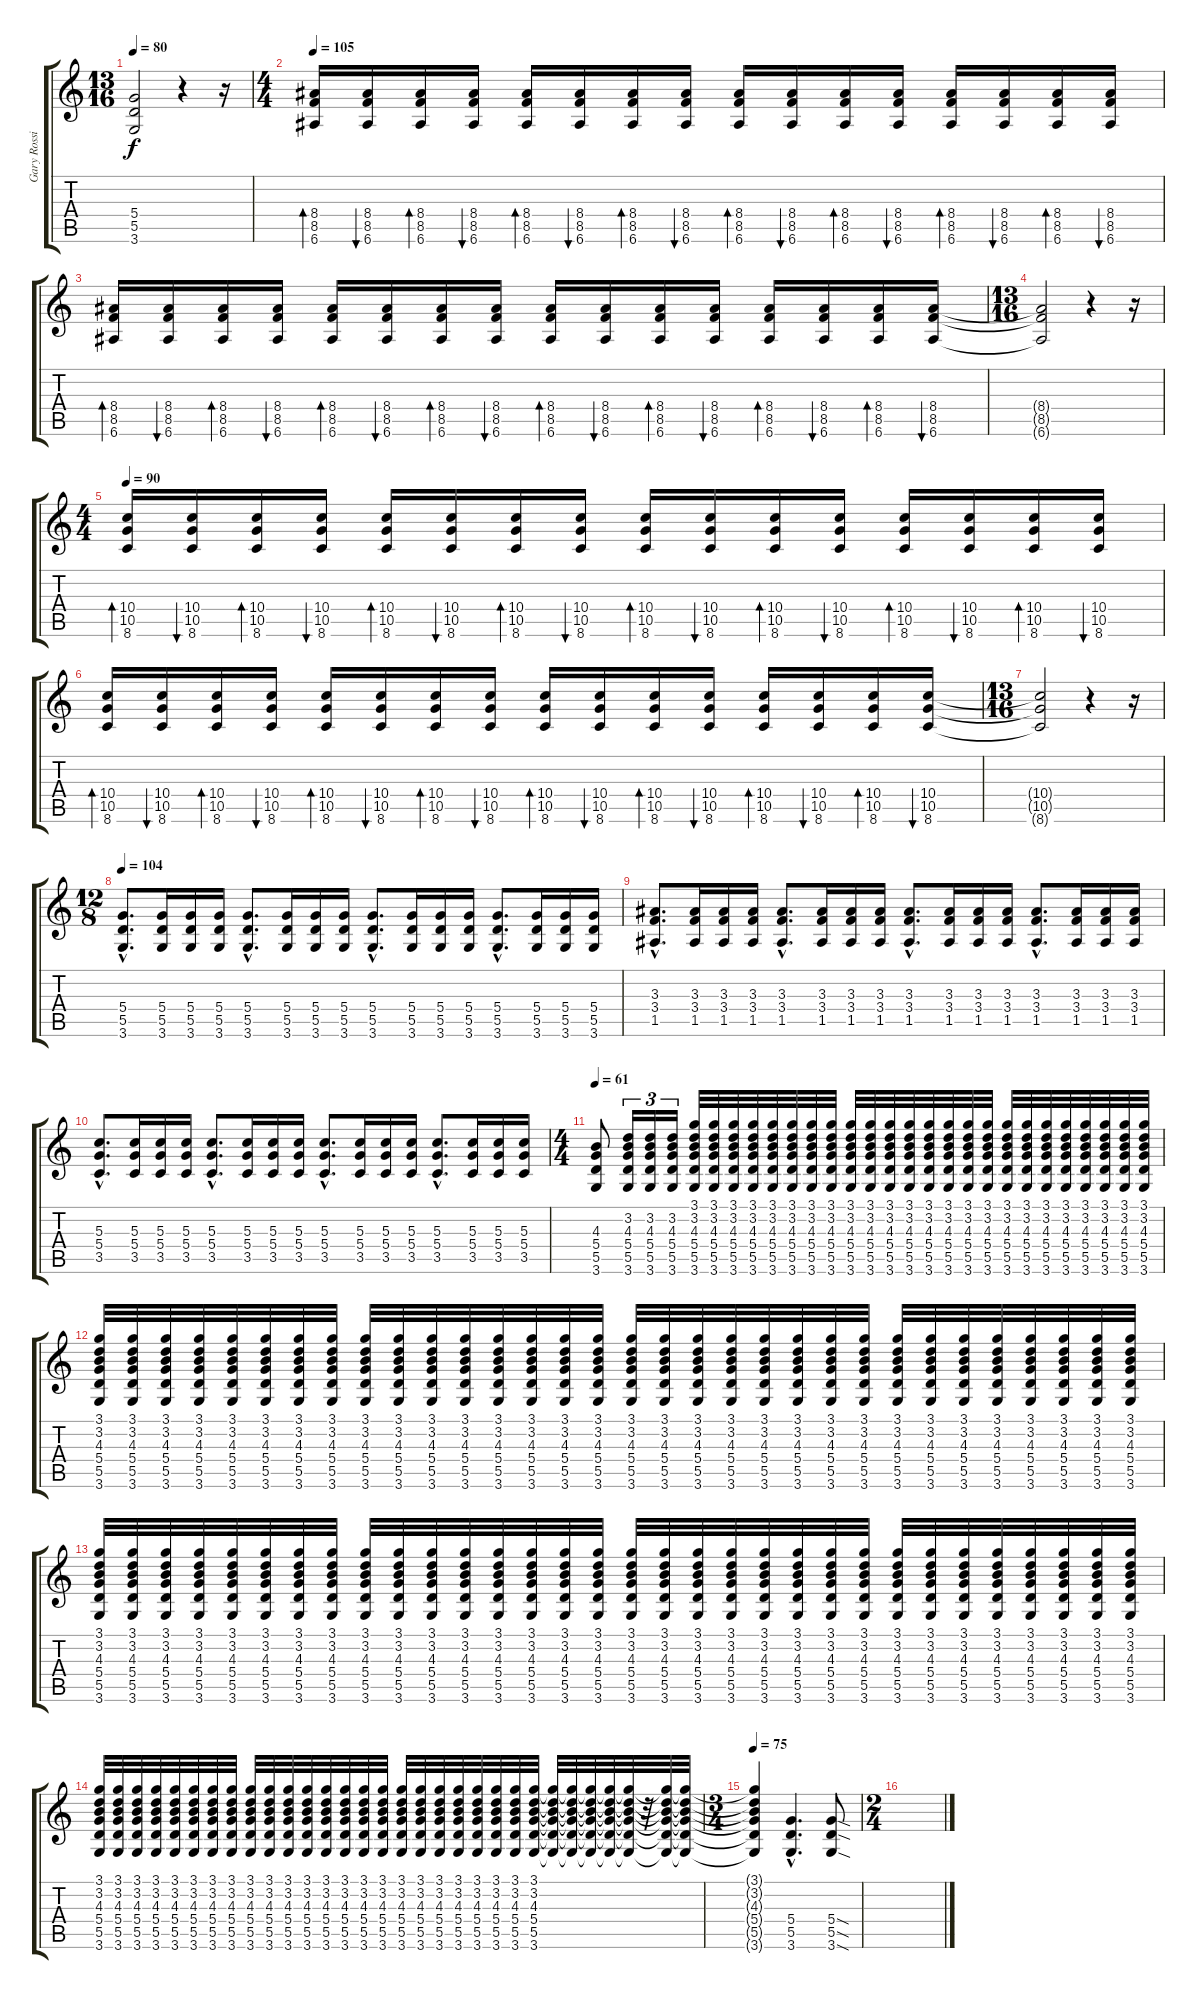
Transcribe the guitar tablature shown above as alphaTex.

\track ("Gary Rossington (Slide/Rythm Guitar)" "Gary Rossi") {instrument overdrivenguitar}
\staff {score tabs}
\tuning (E4 B3 G3 D3 A2 E2) {hide}
\ts (13 16)
\tempo 80
\clef g2
\ks c
(5.4{t} 5.5{t} 3.6{t}).2{dy f} r.4 r.16 |
\ts (4 4)
\tempo 105
(8.4 8.5 6.6).16{bd 120} (8.4 8.5 6.6).16{bu 120} (8.4 8.5 6.6).16{bd 120} (8.4 8.5 6.6).16{bu 120} (8.4 8.5 6.6).16{bd 120} (8.4 8.5 6.6).16{bu 120} (8.4 8.5 6.6).16{bd 120} (8.4 8.5 6.6).16{bu 120} (8.4 8.5 6.6).16{bd 120} (8.4 8.5 6.6).16{bu 120} (8.4 8.5 6.6).16{bd 120} (8.4 8.5 6.6).16{bu 120} (8.4 8.5 6.6).16{bd 120} (8.4 8.5 6.6).16{bu 120} (8.4 8.5 6.6).16{bd 120} (8.4 8.5 6.6).16{bu 120} |
(8.4 8.5 6.6).16{bd 120} (8.4 8.5 6.6).16{bu 120} (8.4 8.5 6.6).16{bd 120} (8.4 8.5 6.6).16{bu 120} (8.4 8.5 6.6).16{bd 120} (8.4 8.5 6.6).16{bu 120} (8.4 8.5 6.6).16{bd 120} (8.4 8.5 6.6).16{bu 120} (8.4 8.5 6.6).16{bd 120} (8.4 8.5 6.6).16{bu 120} (8.4 8.5 6.6).16{bd 120} (8.4 8.5 6.6).16{bu 120} (8.4 8.5 6.6).16{bd 120} (8.4 8.5 6.6).16{bu 120} (8.4 8.5 6.6).16{bd 120} (8.4 8.5 6.6).16{bu 120} |
\ts (13 16)
(8.4{t} 8.5{t} 6.6{t}).2 r.4 r.16 |
\ts (4 4)
\tempo 90
(10.4 10.5 8.6).16{bd 120} (10.4 10.5 8.6).16{bu 120} (10.4 10.5 8.6).16{bd 120} (10.4 10.5 8.6).16{bu 120} (10.4 10.5 8.6).16{bd 120} (10.4 10.5 8.6).16{bu 120} (10.4 10.5 8.6).16{bd 120} (10.4 10.5 8.6).16{bu 120} (10.4 10.5 8.6).16{bd 120} (10.4 10.5 8.6).16{bu 120} (10.4 10.5 8.6).16{bd 120} (10.4 10.5 8.6).16{bu 120} (10.4 10.5 8.6).16{bd 120} (10.4 10.5 8.6).16{bu 120} (10.4 10.5 8.6).16{bd 120} (10.4 10.5 8.6).16{bu 120} |
(10.4 10.5 8.6).16{bd 120} (10.4 10.5 8.6).16{bu 120} (10.4 10.5 8.6).16{bd 120} (10.4 10.5 8.6).16{bu 120} (10.4 10.5 8.6).16{bd 120} (10.4 10.5 8.6).16{bu 120} (10.4 10.5 8.6).16{bd 120} (10.4 10.5 8.6).16{bu 120} (10.4 10.5 8.6).16{bd 120} (10.4 10.5 8.6).16{bu 120} (10.4 10.5 8.6).16{bd 120} (10.4 10.5 8.6).16{bu 120} (10.4 10.5 8.6).16{bd 120} (10.4 10.5 8.6).16{bu 120} (10.4 10.5 8.6).16{bd 120} (10.4 10.5 8.6).16{bu 120} |
\ts (13 16)
(10.4{t} 10.5{t} 8.6{t}).2 r.4 r.16 |
\ts (12 8)
\tempo 104
(5.4{hac} 5.5{hac} 3.6{hac}).8{d} (5.4 5.5 3.6).16 (5.4 5.5 3.6).16 (5.4 5.5 3.6).16 (5.4{hac} 5.5{hac} 3.6{hac}).8{d} (5.4 5.5 3.6).16 (5.4 5.5 3.6).16 (5.4 5.5 3.6).16 (5.4{hac} 5.5{hac} 3.6{hac}).8{d} (5.4 5.5 3.6).16 (5.4 5.5 3.6).16 (5.4 5.5 3.6).16 (5.4{hac} 5.5{hac} 3.6{hac}).8{d} (5.4 5.5 3.6).16 (5.4 5.5 3.6).16 (5.4 5.5 3.6).16 |
(3.3{hac} 3.4{hac} 1.5{hac}).8{d} (3.3 3.4 1.5).16 (3.3 3.4 1.5).16 (3.3 3.4 1.5).16 (3.3{hac} 3.4{hac} 1.5{hac}).8{d} (3.3 3.4 1.5).16 (3.3 3.4 1.5).16 (3.3 3.4 1.5).16 (3.3{hac} 3.4{hac} 1.5{hac}).8{d} (3.3 3.4 1.5).16 (3.3 3.4 1.5).16 (3.3 3.4 1.5).16 (3.3{hac} 3.4{hac} 1.5{hac}).8{d} (3.3 3.4 1.5).16 (3.3 3.4 1.5).16 (3.3 3.4 1.5).16 |
(5.3{hac} 5.4{hac} 3.5{hac}).8{d} (5.3 5.4 3.5).16 (5.3 5.4 3.5).16 (5.3 5.4 3.5).16 (5.3{hac} 5.4{hac} 3.5{hac}).8{d} (5.3 5.4 3.5).16 (5.3 5.4 3.5).16 (5.3 5.4 3.5).16 (5.3{hac} 5.4{hac} 3.5{hac}).8{d} (5.3 5.4 3.5).16 (5.3 5.4 3.5).16 (5.3 5.4 3.5).16 (5.3{hac} 5.4{hac} 3.5{hac}).8{d} (5.3 5.4 3.5).16 (5.3 5.4 3.5).16 (5.3 5.4 3.5).16 |
\ts (4 4)
\tempo 61
(4.3 5.4 5.5 3.6).8 (3.2 4.3 5.4 5.5 3.6).16{tu (3 2)} (3.2 4.3 5.4 5.5 3.6).16{tu (3 2)} (3.2 4.3 5.4 5.5 3.6).16{tu (3 2)} (3.1 3.2 4.3 5.4 5.5 3.6).32 (3.1 3.2 4.3 5.4 5.5 3.6).32 (3.1 3.2 4.3 5.4 5.5 3.6).32 (3.1 3.2 4.3 5.4 5.5 3.6).32 (3.1 3.2 4.3 5.4 5.5 3.6).32 (3.1 3.2 4.3 5.4 5.5 3.6).32 (3.1 3.2 4.3 5.4 5.5 3.6).32 (3.1 3.2 4.3 5.4 5.5 3.6).32 (3.1 3.2 4.3 5.4 5.5 3.6).32 (3.1 3.2 4.3 5.4 5.5 3.6).32 (3.1 3.2 4.3 5.4 5.5 3.6).32 (3.1 3.2 4.3 5.4 5.5 3.6).32 (3.1 3.2 4.3 5.4 5.5 3.6).32 (3.1 3.2 4.3 5.4 5.5 3.6).32 (3.1 3.2 4.3 5.4 5.5 3.6).32 (3.1 3.2 4.3 5.4 5.5 3.6).32 (3.1 3.2 4.3 5.4 5.5 3.6).32 (3.1 3.2 4.3 5.4 5.5 3.6).32 (3.1 3.2 4.3 5.4 5.5 3.6).32 (3.1 3.2 4.3 5.4 5.5 3.6).32 (3.1 3.2 4.3 5.4 5.5 3.6).32 (3.1 3.2 4.3 5.4 5.5 3.6).32 (3.1 3.2 4.3 5.4 5.5 3.6).32 (3.1 3.2 4.3 5.4 5.5 3.6).32 |
(3.1 3.2 4.3 5.4 5.5 3.6).32 (3.1 3.2 4.3 5.4 5.5 3.6).32 (3.1 3.2 4.3 5.4 5.5 3.6).32 (3.1 3.2 4.3 5.4 5.5 3.6).32 (3.1 3.2 4.3 5.4 5.5 3.6).32 (3.1 3.2 4.3 5.4 5.5 3.6).32 (3.1 3.2 4.3 5.4 5.5 3.6).32 (3.1 3.2 4.3 5.4 5.5 3.6).32 (3.1 3.2 4.3 5.4 5.5 3.6).32 (3.1 3.2 4.3 5.4 5.5 3.6).32 (3.1 3.2 4.3 5.4 5.5 3.6).32 (3.1 3.2 4.3 5.4 5.5 3.6).32 (3.1 3.2 4.3 5.4 5.5 3.6).32 (3.1 3.2 4.3 5.4 5.5 3.6).32 (3.1 3.2 4.3 5.4 5.5 3.6).32 (3.1 3.2 4.3 5.4 5.5 3.6).32 (3.1 3.2 4.3 5.4 5.5 3.6).32 (3.1 3.2 4.3 5.4 5.5 3.6).32 (3.1 3.2 4.3 5.4 5.5 3.6).32 (3.1 3.2 4.3 5.4 5.5 3.6).32 (3.1 3.2 4.3 5.4 5.5 3.6).32 (3.1 3.2 4.3 5.4 5.5 3.6).32 (3.1 3.2 4.3 5.4 5.5 3.6).32 (3.1 3.2 4.3 5.4 5.5 3.6).32 (3.1 3.2 4.3 5.4 5.5 3.6).32 (3.1 3.2 4.3 5.4 5.5 3.6).32 (3.1 3.2 4.3 5.4 5.5 3.6).32 (3.1 3.2 4.3 5.4 5.5 3.6).32 (3.1 3.2 4.3 5.4 5.5 3.6).32 (3.1 3.2 4.3 5.4 5.5 3.6).32 (3.1 3.2 4.3 5.4 5.5 3.6).32 (3.1 3.2 4.3 5.4 5.5 3.6).32 |
(3.1 3.2 4.3 5.4 5.5 3.6).32 (3.1 3.2 4.3 5.4 5.5 3.6).32 (3.1 3.2 4.3 5.4 5.5 3.6).32 (3.1 3.2 4.3 5.4 5.5 3.6).32 (3.1 3.2 4.3 5.4 5.5 3.6).32 (3.1 3.2 4.3 5.4 5.5 3.6).32 (3.1 3.2 4.3 5.4 5.5 3.6).32 (3.1 3.2 4.3 5.4 5.5 3.6).32 (3.1 3.2 4.3 5.4 5.5 3.6).32 (3.1 3.2 4.3 5.4 5.5 3.6).32 (3.1 3.2 4.3 5.4 5.5 3.6).32 (3.1 3.2 4.3 5.4 5.5 3.6).32 (3.1 3.2 4.3 5.4 5.5 3.6).32 (3.1 3.2 4.3 5.4 5.5 3.6).32 (3.1 3.2 4.3 5.4 5.5 3.6).32 (3.1 3.2 4.3 5.4 5.5 3.6).32 (3.1 3.2 4.3 5.4 5.5 3.6).32 (3.1 3.2 4.3 5.4 5.5 3.6).32 (3.1 3.2 4.3 5.4 5.5 3.6).32 (3.1 3.2 4.3 5.4 5.5 3.6).32 (3.1 3.2 4.3 5.4 5.5 3.6).32 (3.1 3.2 4.3 5.4 5.5 3.6).32 (3.1 3.2 4.3 5.4 5.5 3.6).32 (3.1 3.2 4.3 5.4 5.5 3.6).32 (3.1 3.2 4.3 5.4 5.5 3.6).32 (3.1 3.2 4.3 5.4 5.5 3.6).32 (3.1 3.2 4.3 5.4 5.5 3.6).32 (3.1 3.2 4.3 5.4 5.5 3.6).32 (3.1 3.2 4.3 5.4 5.5 3.6).32 (3.1 3.2 4.3 5.4 5.5 3.6).32 (3.1 3.2 4.3 5.4 5.5 3.6).32 (3.1 3.2 4.3 5.4 5.5 3.6).32 |
(3.1 3.2 4.3 5.4 5.5 3.6).32 (3.1 3.2 4.3 5.4 5.5 3.6).32 (3.1 3.2 4.3 5.4 5.5 3.6).32 (3.1 3.2 4.3 5.4 5.5 3.6).32 (3.1 3.2 4.3 5.4 5.5 3.6).32 (3.1 3.2 4.3 5.4 5.5 3.6).32 (3.1 3.2 4.3 5.4 5.5 3.6).32 (3.1 3.2 4.3 5.4 5.5 3.6).32 (3.1 3.2 4.3 5.4 5.5 3.6).32 (3.1 3.2 4.3 5.4 5.5 3.6).32 (3.1 3.2 4.3 5.4 5.5 3.6).32 (3.1 3.2 4.3 5.4 5.5 3.6).32 (3.1 3.2 4.3 5.4 5.5 3.6).32 (3.1 3.2 4.3 5.4 5.5 3.6).32 (3.1 3.2 4.3 5.4 5.5 3.6).32 (3.1 3.2 4.3 5.4 5.5 3.6).32 (3.1 3.2 4.3 5.4 5.5 3.6).32 (3.1 3.2 4.3 5.4 5.5 3.6).32 (3.1 3.2 4.3 5.4 5.5 3.6).32 (3.1 3.2 4.3 5.4 5.5 3.6).32 (3.1 3.2 4.3 5.4 5.5 3.6).32 (3.1 3.2 4.3 5.4 5.5 3.6).32 (3.1 3.2 4.3 5.4 5.5 3.6).32 (3.1 3.2 4.3 5.4 5.5 3.6).32 (3.1{t} 3.2{t} 4.3{t} 5.4{t} 5.5{t} 3.6{t}).32 (3.1{t} 3.2{t} 4.3{t} 5.4{t} 5.5{t} 3.6{t}).32 (3.1{t} 3.2{t} 4.3{t} 5.4{t} 5.5{t} 3.6{t}).32 (3.1{t} 3.2{t} 4.3{t} 5.4{t} 5.5{t} 3.6{t}).32 (3.1{t} 3.2{t} 4.3{t} 5.4{t} 5.5{t} 3.6{t}).32 r.32 (3.1{t} 3.2{t} 4.3{t} 5.4{t} 5.5{t} 3.6{t}).32 (3.1{t} 3.2{t} 4.3{t} 5.4{t} 5.5{t} 3.6{t}).32 |
\ts (3 4)
\tempo 75
(3.1{t} 3.2{t} 4.3{t} 5.4{t} 5.5{t} 3.6{t}).4 (5.4{hac} 5.5{hac} 3.6{hac}).4{d} (5.4{sod} 5.5{sod} 3.6{sod}).8 |
\ts (2 4)
